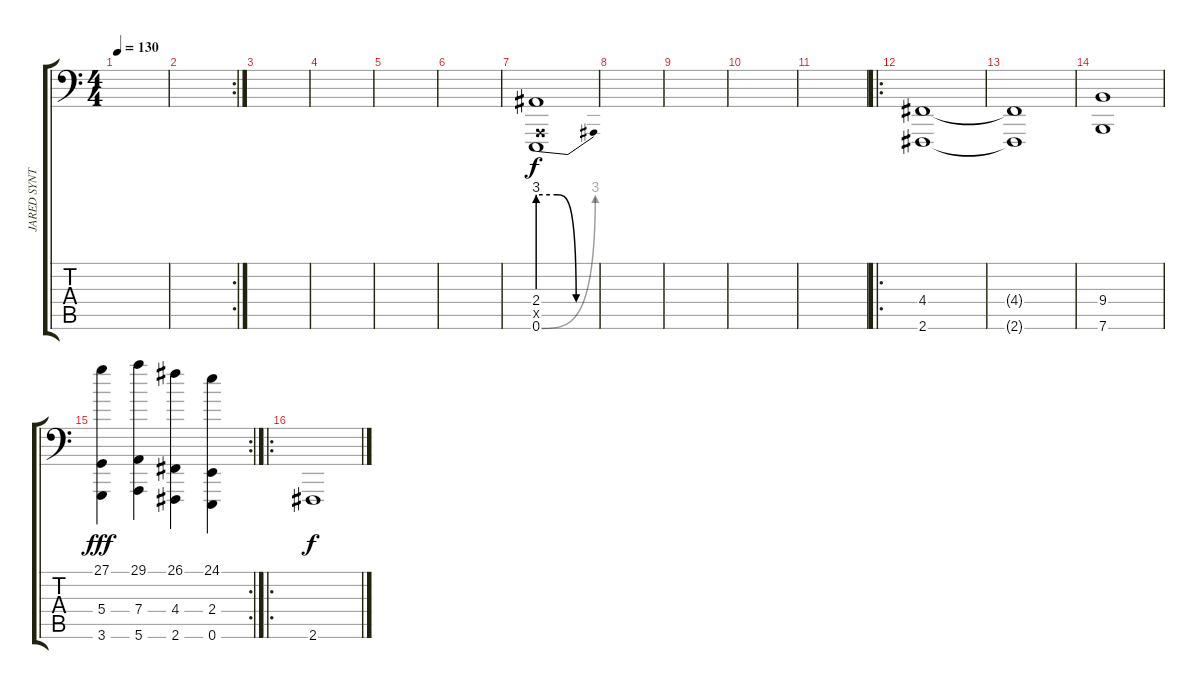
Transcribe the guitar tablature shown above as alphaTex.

\track ("JARED SYNTH" "JARED SYNT") {instrument whistle}
\staff {score tabs}
\tuning (E3 B2 G2 D2 A1 E1) {hide}
\ts (4 4)
\tempo 130
\clef f4
\ks c
|
\rc 2
|
|
|
|
|
(2.4{be (custom 0 12 20 12 40 0 60 0)} 0.5{x} 0.6{be (bend 0 0 60 12)}).1 |
|
|
|
|
\ro
(4.4 2.6).1{dy f} |
(4.4{t} 2.6{t}).1 |
(9.4 7.6).1 |
\rc 2
(27.1 5.4 3.6).4{dy fff} (29.1 7.4 5.6).4 (26.1 4.4 2.6).4 (24.1 2.4 0.6).4 |
\ro
2.6.1{dy f}
